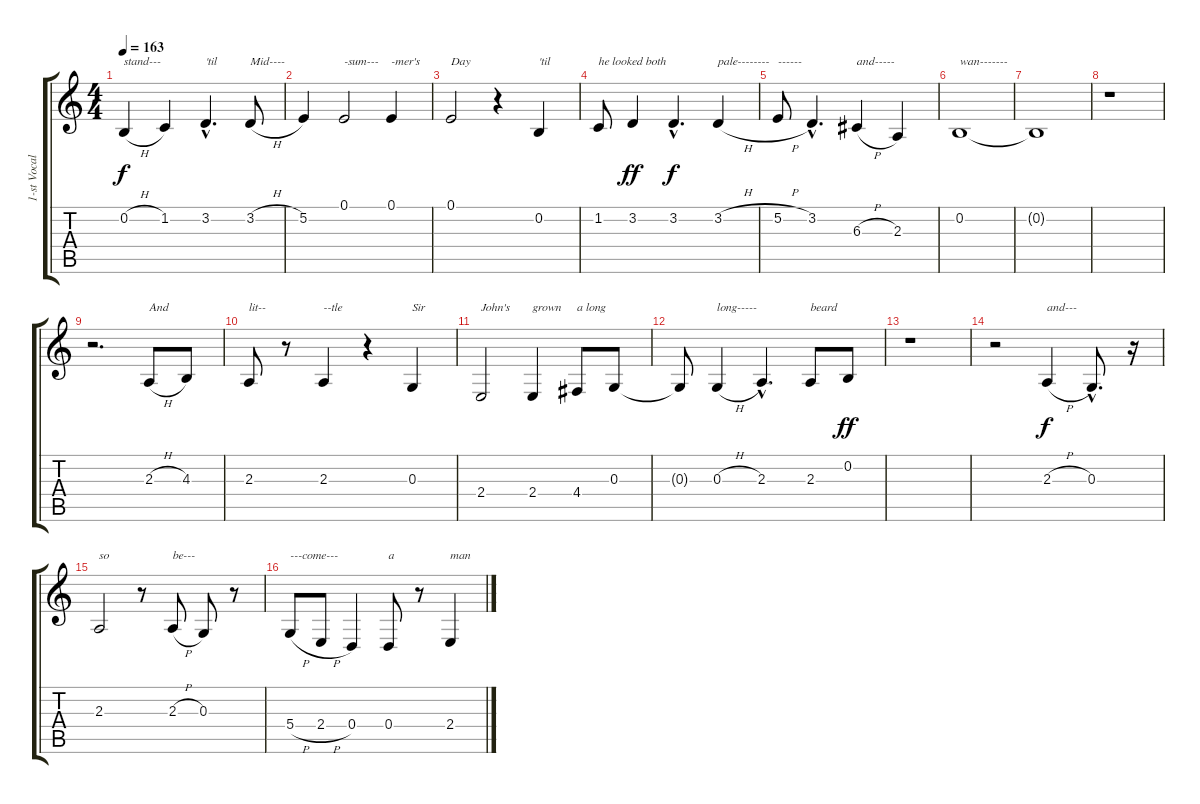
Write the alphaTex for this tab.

\track ("1-st Vocal" "1-st Vocal") {instrument drawbarorgan}
\staff {score tabs}
\tuning (E4 B3 G3 D3 A2 E2) {hide}
\ts (4 4)
\tempo 163
\clef g2
\ks c
0.2{h}.4{txt "stand---" dy f} 1.2.4 3.2{hac}.4{d txt "'til"} 3.2{h}.8{txt "Mid----"} |
5.2.4 0.1.2{txt "-sum---"} 0.1.4{txt "-mer's"} |
0.1.2{txt "Day"} r.4 0.2.4{txt "'til"} |
1.2.8{txt "he looked both"} 3.2.4{dy ff} 3.2{hac}.4{d dy f} 3.2{h}.4{txt "pale--------"} |
5.2{h}.8{txt "------"} 3.2{hac}.4{d} 6.3{h}.4{txt "and-----"} 2.3.4 |
0.2.1{txt "wan-------"} |
0.2{t}.1 |
r.1 |
r.2{d} 2.3{h}.8{txt "And"} 4.3.8 |
2.3.8{txt "lit--"} r.8 2.3.4{txt "--tle"} r.4 0.3.4{txt "Sir"} |
2.4.2{txt "John's"} 2.4.4{txt "grown"} 4.4.8{txt "a long"} 0.3.8 |
0.3{t}.8 0.3{h}.4{txt "long-----"} 2.3{hac}.4{d} 2.3.8{txt "beard"} 0.2.8{dy ff} |
r.1 |
r.2 2.3{h}.4{txt "and---" dy f} 0.3{hac}.8{d} r.16 |
2.3.2{txt "so"} r.8 2.3{h}.8{txt "be---"} 0.3.8 r.8 |
5.4{h}.8{txt "---come---"} 2.4{h}.8 0.4.4 0.4.8{txt "a"} r.8 2.4.4{txt "man"}
